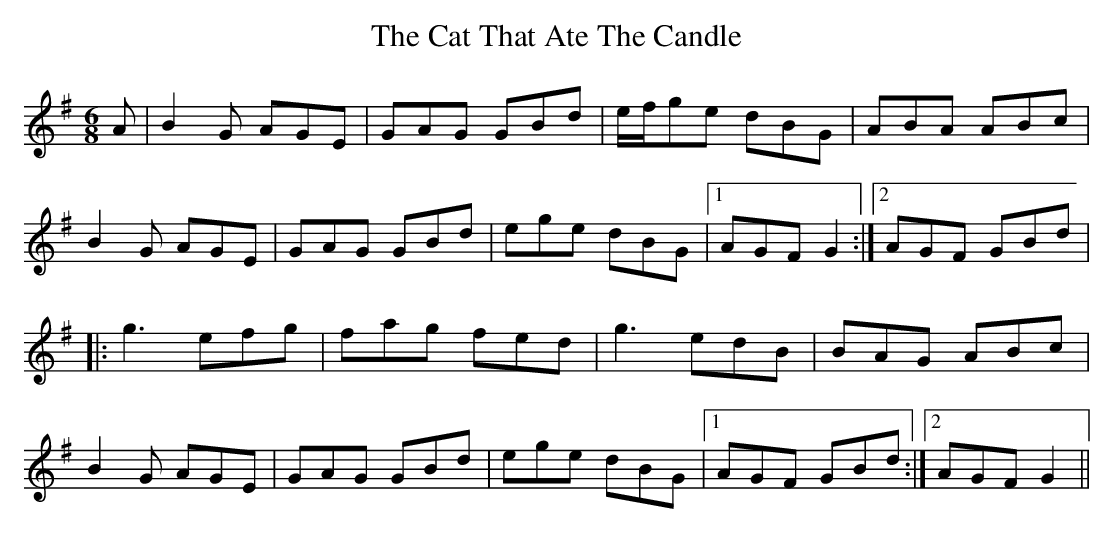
X:1
T: Cat That Ate The Candle, The
M: 6/8
L: 1/8
K: Gmaj
A|B2G AGE|GAG GBd|e/2f/2ge dBG|ABA ABc|
B2G AGE|GAG GBd|ege dBG|1 AGF G2 :|2 AGF GBd|
|:g3 efg|fag fed|g3 edB|BAG ABc|
B2G AGE|GAG GBd|ege dBG|1 AGF GBd :|2 AGF G2||
